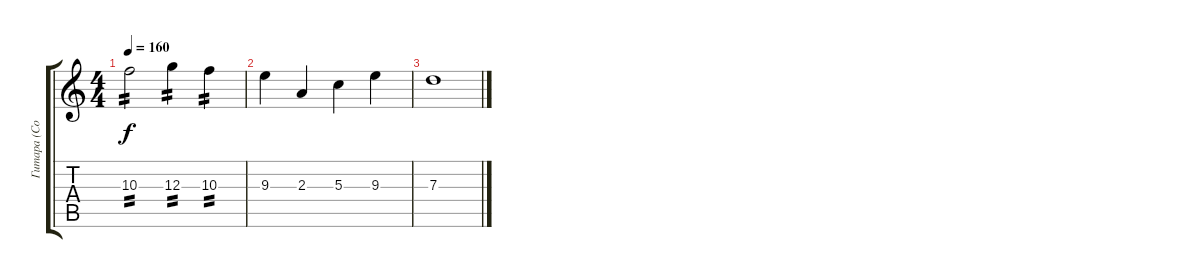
\track ("Гитара (Соло)" "Гитара (Со") {instrument overdrivenguitar}
\staff {score tabs}
\tuning (E4 B3 G3 D3 A2 E2) {hide}
\ts (4 4)
\tempo 160
\clef g2
\ks c
10.3.2{tp 2 dy f} 12.3.4{tp 2} 10.3.4{tp 2} |
9.3.4 2.3.4 5.3.4 9.3.4 |
7.3.1
